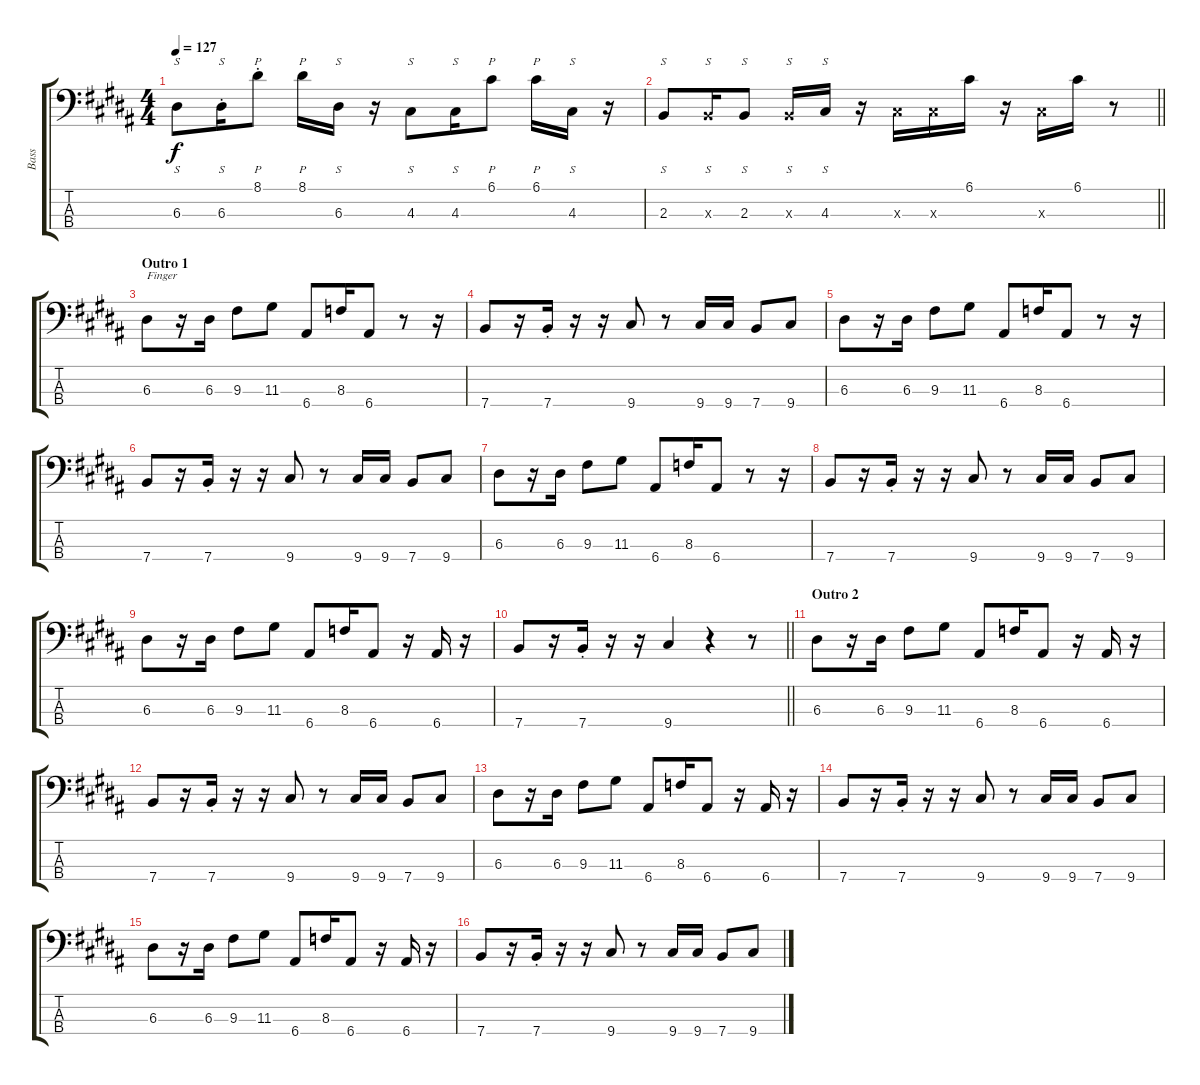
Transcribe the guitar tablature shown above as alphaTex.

\track ("Bass" "Bass") {instrument electricbassfinger}
\staff {score tabs}
\tuning (G2 D2 A1 E1) {hide}
\ts (4 4)
\tempo 127
\clef f4
\ks g#minor
6.3.8{s dy f} 6.3{st}.16{s} 8.1{st}.8{p} 8.1.16{p} 6.3.16{s} r.16 4.3.8{s} 4.3.16{s} 6.1.8{p} 6.1.16{p} 4.3.16{s} r.16 |
\barLineRight lightlight
2.3.8{s} 2.3{x}.16{s} 2.3.8{s} 2.3{x}.16{s} 4.3.16{s} r.16 4.3{x}.16 4.3{x}.16 6.1.16 r.16 4.3{x}.16 6.1.16 r.8 |
\section ("" "Outro 1")
6.3.8{txt "Finger" instrument electricbassfinger} r.16 6.3.16 9.3.8 11.3.8 6.4.8 8.3.16 6.4.8 r.8 r.16 |
7.4.8 r.16 7.4{st}.16 r.16 r.16 9.4.8 r.8 9.4.16 9.4.16 7.4.8 9.4.8 |
6.3.8 r.16 6.3.16 9.3.8 11.3.8 6.4.8 8.3.16 6.4.8 r.8 r.16 |
7.4.8 r.16 7.4{st}.16 r.16 r.16 9.4.8 r.8 9.4.16 9.4.16 7.4.8 9.4.8 |
6.3.8 r.16 6.3.16 9.3.8 11.3.8 6.4.8 8.3.16 6.4.8 r.8 r.16 |
7.4.8 r.16 7.4{st}.16 r.16 r.16 9.4.8 r.8 9.4.16 9.4.16 7.4.8 9.4.8 |
6.3.8 r.16 6.3.16 9.3.8 11.3.8 6.4.8 8.3.16 6.4.8 r.16 6.4.16 r.16 |
\barLineRight lightlight
7.4.8 r.16 7.4{st}.16 r.16 r.16 9.4.4 r.4 r.8 |
\section ("" "Outro 2")
6.3.8 r.16 6.3.16 9.3.8 11.3.8 6.4.8 8.3.16 6.4.8 r.16 6.4.16 r.16 |
7.4.8 r.16 7.4{st}.16 r.16 r.16 9.4.8 r.8 9.4.16 9.4.16 7.4.8 9.4.8 |
6.3.8 r.16 6.3.16 9.3.8 11.3.8 6.4.8 8.3.16 6.4.8 r.16 6.4.16 r.16 |
7.4.8 r.16 7.4{st}.16 r.16 r.16 9.4.8 r.8 9.4.16 9.4.16 7.4.8 9.4.8 |
6.3.8 r.16 6.3.16 9.3.8 11.3.8 6.4.8 8.3.16 6.4.8 r.16 6.4.16 r.16 |
7.4.8 r.16 7.4{st}.16 r.16 r.16 9.4.8 r.8 9.4.16 9.4.16 7.4.8 9.4.8
